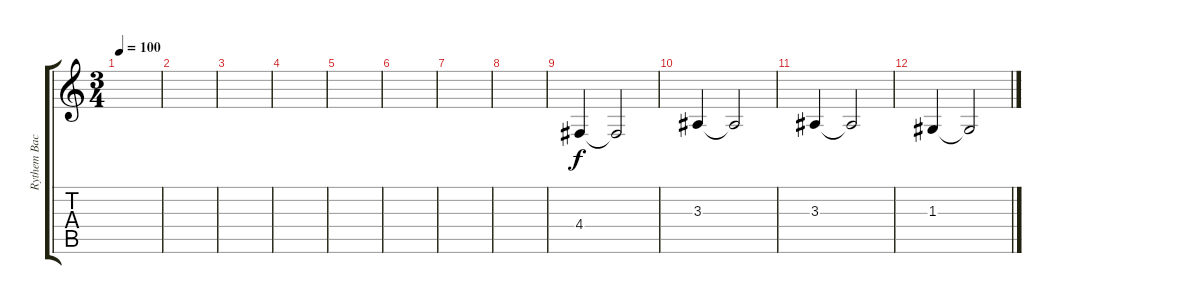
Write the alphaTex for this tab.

\track ("Rythem Back Ground" "Rythem Bac") {instrument lead6voice}
\staff {score tabs}
\tuning (E4 B3 G3 D3 A2 E2) {hide}
\ts (3 4)
\tempo 100
\clef g2
\ks c
|
|
|
|
|
|
|
|
4.4.4{volume 12 instrument lead6voice} 4.4{t}.2 |
3.3.4 3.3{t}.2 |
3.3.4 3.3{t}.2 |
1.3.4 1.3{t}.2
